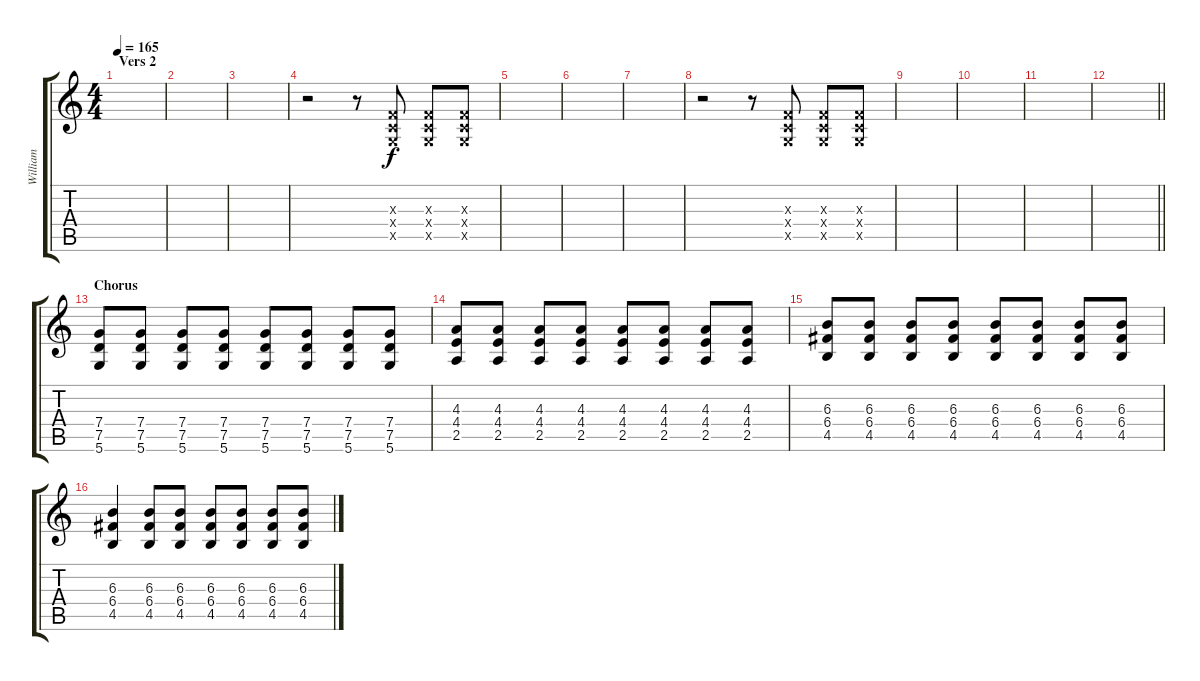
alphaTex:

\track ("William" "William") {instrument distortionguitar}
\staff {score tabs}
\tuning (D4 A3 F3 C3 G2 D2) {hide}
\ts (4 4)
\section ("" "Vers 2")
\tempo 165
\clef g2
\ks c
|
|
|
r.2 r.8 (0.3{x} 0.4{x} 0.5{x}).8 (0.3{x} 0.4{x} 0.5{x}).8 (0.3{x} 0.4{x} 0.5{x}).8 |
|
|
|
r.2 r.8 (0.3{x} 0.4{x} 0.5{x}).8 (0.3{x} 0.4{x} 0.5{x}).8 (0.3{x} 0.4{x} 0.5{x}).8 |
|
|
|
\barLineRight lightlight
|
\section ("" "Chorus")
(7.4 7.5 5.6).8 (7.4 7.5 5.6).8 (7.4 7.5 5.6).8 (7.4 7.5 5.6).8 (7.4 7.5 5.6).8 (7.4 7.5 5.6).8 (7.4 7.5 5.6).8 (7.4 7.5 5.6).8 |
(4.3 4.4 2.5).8 (4.3 4.4 2.5).8 (4.3 4.4 2.5).8 (4.3 4.4 2.5).8 (4.3 4.4 2.5).8 (4.3 4.4 2.5).8 (4.3 4.4 2.5).8 (4.3 4.4 2.5).8 |
(6.3 6.4 4.5).8 (6.3 6.4 4.5).8 (6.3 6.4 4.5).8 (6.3 6.4 4.5).8 (6.3 6.4 4.5).8 (6.3 6.4 4.5).8 (6.3 6.4 4.5).8 (6.3 6.4 4.5).8 |
(6.3 6.4 4.5).4 (6.3 6.4 4.5).8 (6.3 6.4 4.5).8 (6.3 6.4 4.5).8 (6.3 6.4 4.5).8 (6.3 6.4 4.5).8 (6.3 6.4 4.5).8
